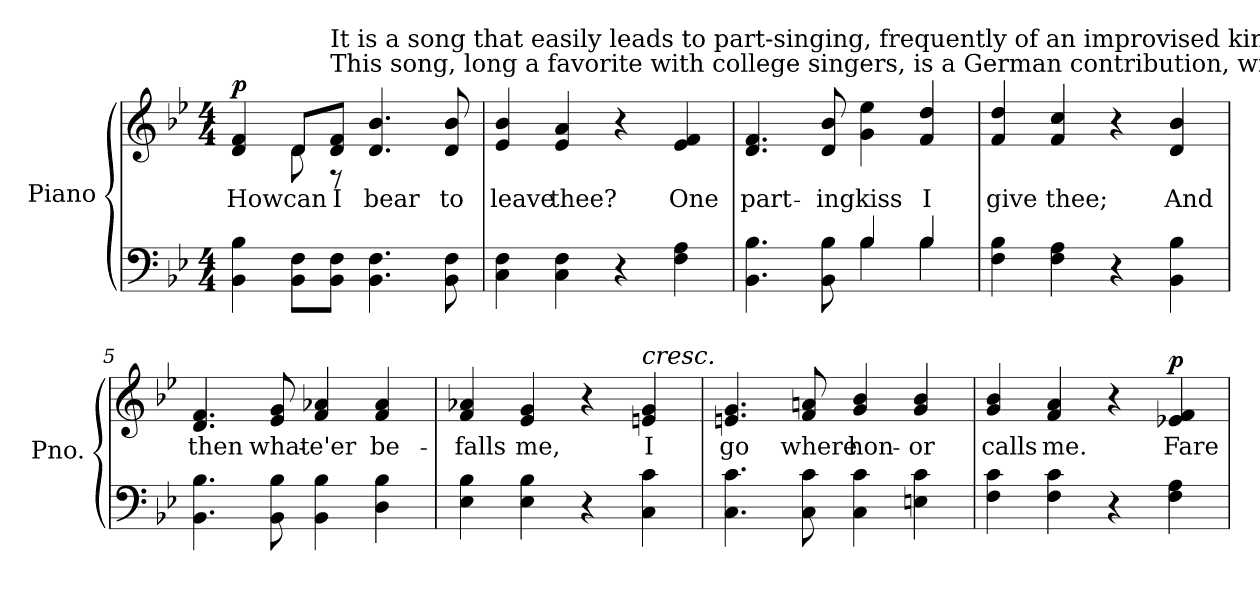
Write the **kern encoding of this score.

**kern	**kern	**text	**dynam
*part1	*part1	*part1	*part1
*staff2	*staff1	*staff1	*staff1/2
*I"Piano	*	*	*
*I'Pno.	*	*	*
!!LO:PB:g=z
*clefF4	*clefG2	*	*
*k[b-e-]	*k[b-e-]	*	*
*B-:	*B-:	*	*
*M4/4	*M4/4	*	*
=1	=1	=1	=1
!	!LO:TX:a:i:t=Slowly.	!	!
!	!	!LO:LY:b:color=#000000	!
*	*^	*	*
4BB-i\ 4B-i	4di/ 4fi	4ryy	How	p
!	!	!	!LO:LY:b:color=#000000	!
8BB-i\ 8FiL	8di/L	8di\	can	.
!	!LO:TX:a:t=This song, long a favorite with college singers, is a German contribution, written by Johanna Kinkel (1810-1858).	!	!	!
!	!LO:TX:t=It is a song that easily leads to part-singing, frequently of an improvised kind.	!	!	!
!	!	!	!LO:LY:b:color=#000000	!
8BB-i\ 8FiJ	8di/ 8fiJ	8r	I	.
!	!	!	!LO:LY:b:color=#000000	!
4.BB-i\ 4.Fi	4.di/ 4.b-i	2ryy	bear	.
!	!	!	!LO:LY:b:color=#000000	!
8BB-i\ 8Fi	8di/ 8b-i	.	to	.
*	*v	*v	*	*
=2	=2	=2	=2
!	!	!LO:LY:b:color=#000000	!
4Ci\ 4Fi	4e-i/ 4b-i	leave	.
!	!	!LO:LY:b:color=#000000	!
4Ci\ 4Fi	4e-i/ 4ai	thee?	.
4r	4r	.	.
!	!	!LO:LY:b:color=#000000	!
4Fi\ 4Ai	4e-i/ 4fi	One	.
=3	=3	=3	=3
*^	*	*	*
!	!	!	!LO:LY:b:color=#000000	!
4.BB-i\ 4.B-i	2ryy	4.di/ 4.fi	part-	.
!	!	!	!LO:LY:b:color=#000000	!
8BB-i\ 8B-i	.	8di/ 8b-i	-ing	.
!	!	!	!LO:LY:b:color=#000000	!
4B-i/	4B-i\	4gi\ 4ee-i	kiss	.
!	!	!	!LO:LY:b:color=#000000	!
4B-i/	4B-i\	4fi/ 4ddi	I	.
*v	*v	*	*	*
=4	=4	=4	=4
*^	*	*	*
!	!	!	!LO:LY:b:color=#000000	!
*v	*v	*	*	*
4Fi\ 4B-i	4fi/ 4ddi	give	.
!	!	!LO:LY:b:color=#000000	!
4Fi\ 4Ai	4fi/ 4cci	thee;	.
4r	4r	.	.
!	!	!LO:LY:b:color=#000000	!
4BB-i\ 4B-i	4di/ 4b-i	And	.
=5	=5	=5	=5
!	!	!LO:LY:b:color=#000000	!
4.BB-i\ 4.B-i	4.di/ 4.fi	then	.
!	!	!LO:LY:b:color=#000000	!
8BB-i\ 8B-i	8e-i/ 8gi	what-	.
!	!	!LO:LY:b:color=#000000	!
4BB-i\ 4B-i	4fi/ 4a-Xi	-e'er	.
!	!	!LO:LY:b:color=#000000	!
4Di\ 4B-i	4fi/ 4a-i	be-	.
=6	=6	=6	=6
!	!	!LO:LY:b:color=#000000	!
4E-i\ 4B-i	4fi/ 4a-Xi	-falls	.
!	!	!LO:LY:b:color=#000000	!
4E-i\ 4B-i	4e-i/ 4gi	me,	.
4r	4r	.	.
!	!LO:TX:a:i:t=cresc.	!	!
!	!	!LO:LY:b:color=#000000	!
4Ci\ 4ci	4eni/ 4gi	I	.
!!LO:LB:g=z
=7	=7	=7	=7
!	!	!LO:LY:b:color=#000000	!
4.Ci\ 4.ci	4.eni/ 4.gi	go	.
!	!	!LO:LY:b:color=#000000	!
8Ci\ 8ci	8fi/ 8ani	where	.
!	!	!LO:LY:b:color=#000000	!
4Ci\ 4ci	4gi/ 4b-i	hon-	.
!	!	!LO:LY:b:color=#000000	!
4Eni\ 4ci	4gi/ 4b-i	-or	.
=8	=8	=8	=8
!	!	!LO:LY:b:color=#000000	!
4Fi\ 4ci	4gi/ 4b-i	calls	.
!	!	!LO:LY:b:color=#000000	!
4Fi\ 4ci	4fi/ 4ai	me.	.
4r	4r	.	.
!	!	!LO:LY:b:color=#000000	!
4Fi\ 4Ai	4e-Xi/ 4fi	Fare-	p
=	=	=	=
*-	*-	*-	*-
